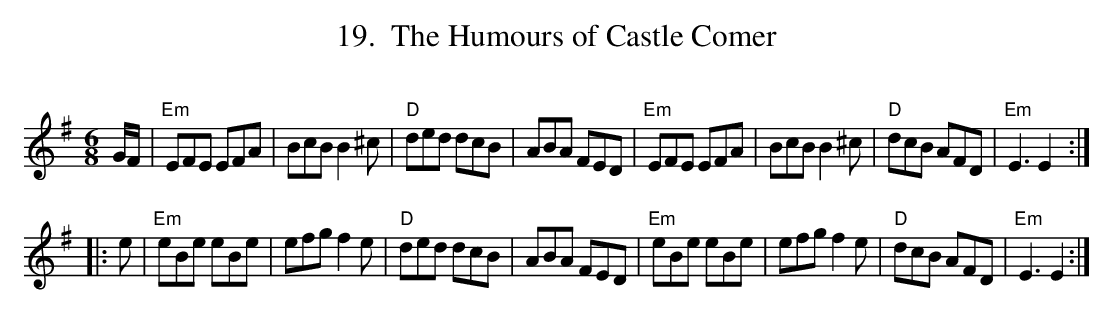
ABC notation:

X:1
T:Humours of Castle Comer, The
C:
L:1/8
M:6/8
%%score 1 | 2
K:Em
V:1
G/F/|"Em"EFE EFA| BcB B2^c|"D"ded dcB|ABA FED|"Em"EFE EFA| BcB B2^c|"D"dcB AFD|"Em"E3E2:|
|:e|"Em"eBe eBe|efg f2e|"D"ded dcB|ABA FED|"Em"eBe eBe|efg f2e|"D"dcB AFD|"Em"E3E2:|
V:C clef=bass middle=D octave=-1
B|EFE E3|BcB B2^c|d3A3|ABA D3|EFE E3|BcB B2^c|d3A3|EFD E2:|
|:B|E3B3|E3C3|D3A3|D3A2D|E3B3|E3c3|D3A3|EFD E2:|
